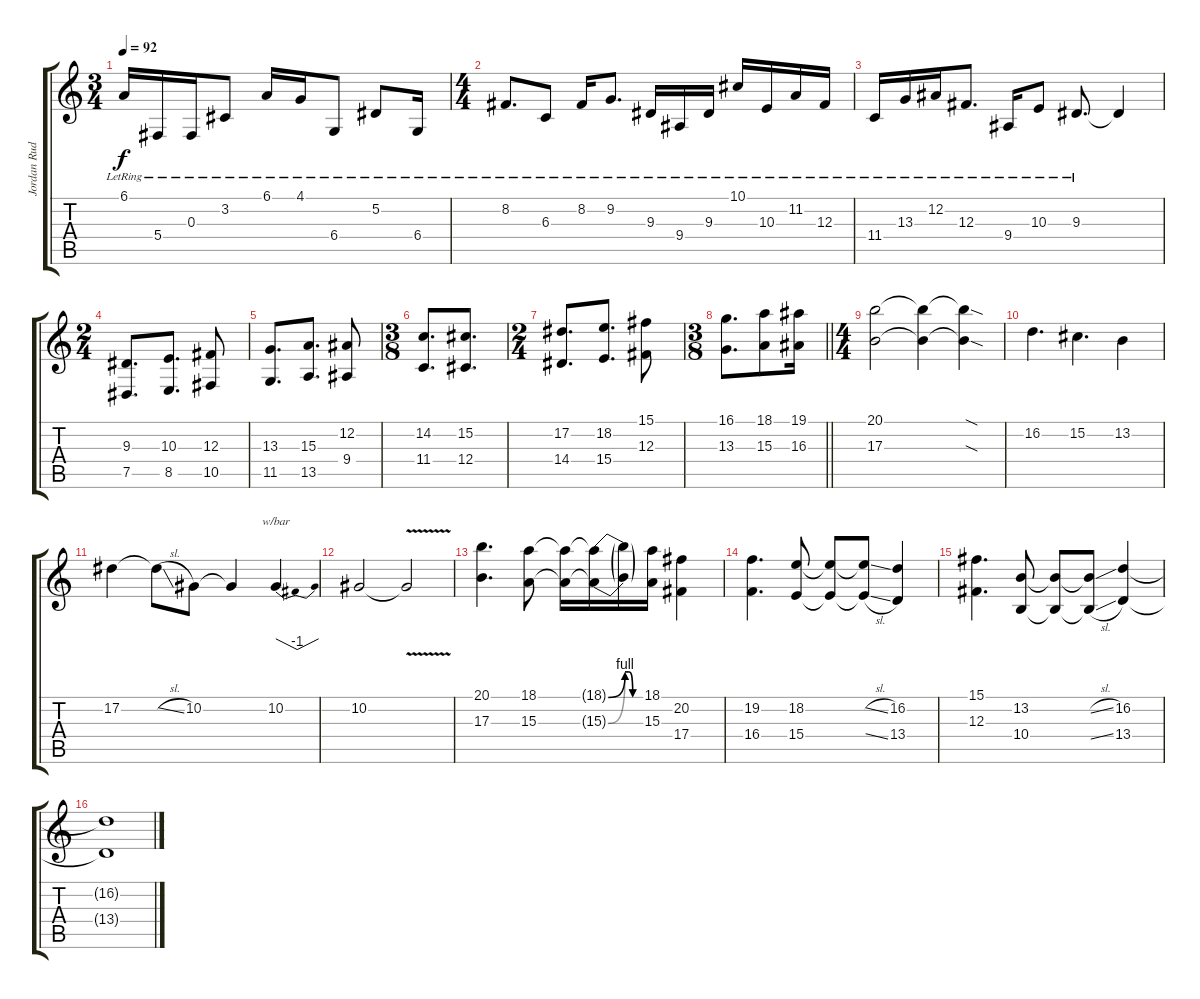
\track ("Jordan Rudess Keyboards 2" "Jordan Rud") {instrument stringensemble1}
\staff {score tabs}
\tuning (Eb4 Bb3 Gb3 Db3 Ab2 Eb2) {hide}
\ts (3 4)
\tempo 92
\clef g2
\ks c
6.1{lr}.16{dy f} 5.4{lr}.16 0.3{lr}.16 3.2{lr}.8 6.1{lr}.16 4.1{lr}.16 6.4{lr}.8 5.2{lr}.8 6.4{lr}.16 |
\ts (4 4)
8.2{lr}.8{d} 6.3{lr}.8 8.2{lr}.16 9.2{lr}.8{d} 9.3{lr}.16 9.4{lr}.16 9.3{lr}.16 10.1{lr}.16 10.3{lr}.16 11.2{lr}.16 12.3{lr}.16 |
11.4{lr}.16 13.3{lr}.16 12.2{lr}.16 12.3{lr}.8{d} 9.4{lr}.16 10.3{lr}.8 9.3{lr}.8{d} 9.3{t}.4 |
\ts (2 4)
(9.3 7.5).8{d instrument stringensemble1} (10.3 8.5).8{d} (12.3 10.5).8 |
(13.3 11.5).8{d} (15.3 13.5).8{d} (12.2 9.4).8 |
\ts (3 8)
(14.2 11.4).8{d} (15.2 12.4).8{d} |
\ts (2 4)
(17.2 14.4).8{d} (18.2 15.4).8{d} (15.1 12.3).8 |
\ts (3 8)
\barLineRight lightlight
(16.1 13.3).8{d} (18.1 15.3).8 (19.1 16.3).16 |
\ts (4 4)
(20.1 17.3).2 (20.1{t} 17.3{t}).4 (20.1{sod t} 17.3{sod t}).4 |
16.2.4{d} 15.2.4{d} 13.2.4 |
17.2.4 17.2{sl t}.8 10.2.8 10.2{t}.4 10.2.4{tbe (dip default 0 0 30 -4 60 0)} |
10.2.2 10.2{v t}.2 |
(20.1 17.3).4{d} (18.1 15.3).8 (18.1{t} 15.3{t}).16 (18.1{be (bend 0 0 60 4) t} 15.3{be (bend 0 0 60 4) t}).16 (18.1{be (custom 0 4 15 4 30 0 60 0) t} 15.3{be (custom 0 4 15 4 30 0 60 0) t}).16 (18.1 15.3).16 (20.2 17.4).4 |
(19.2 16.4).4{d} (18.2 15.4).8 (18.2{t} 15.4{t}).8 (18.2{sl t} 15.4{sl t}).8 (16.2 13.4).4 |
(15.1 12.3).4{d} (13.2 10.4).8 (13.2{t} 10.4{t}).8 (13.2{sl t} 10.4{sl t}).8 (16.2 13.4).4 |
(16.2{t} 13.4{t}).1
